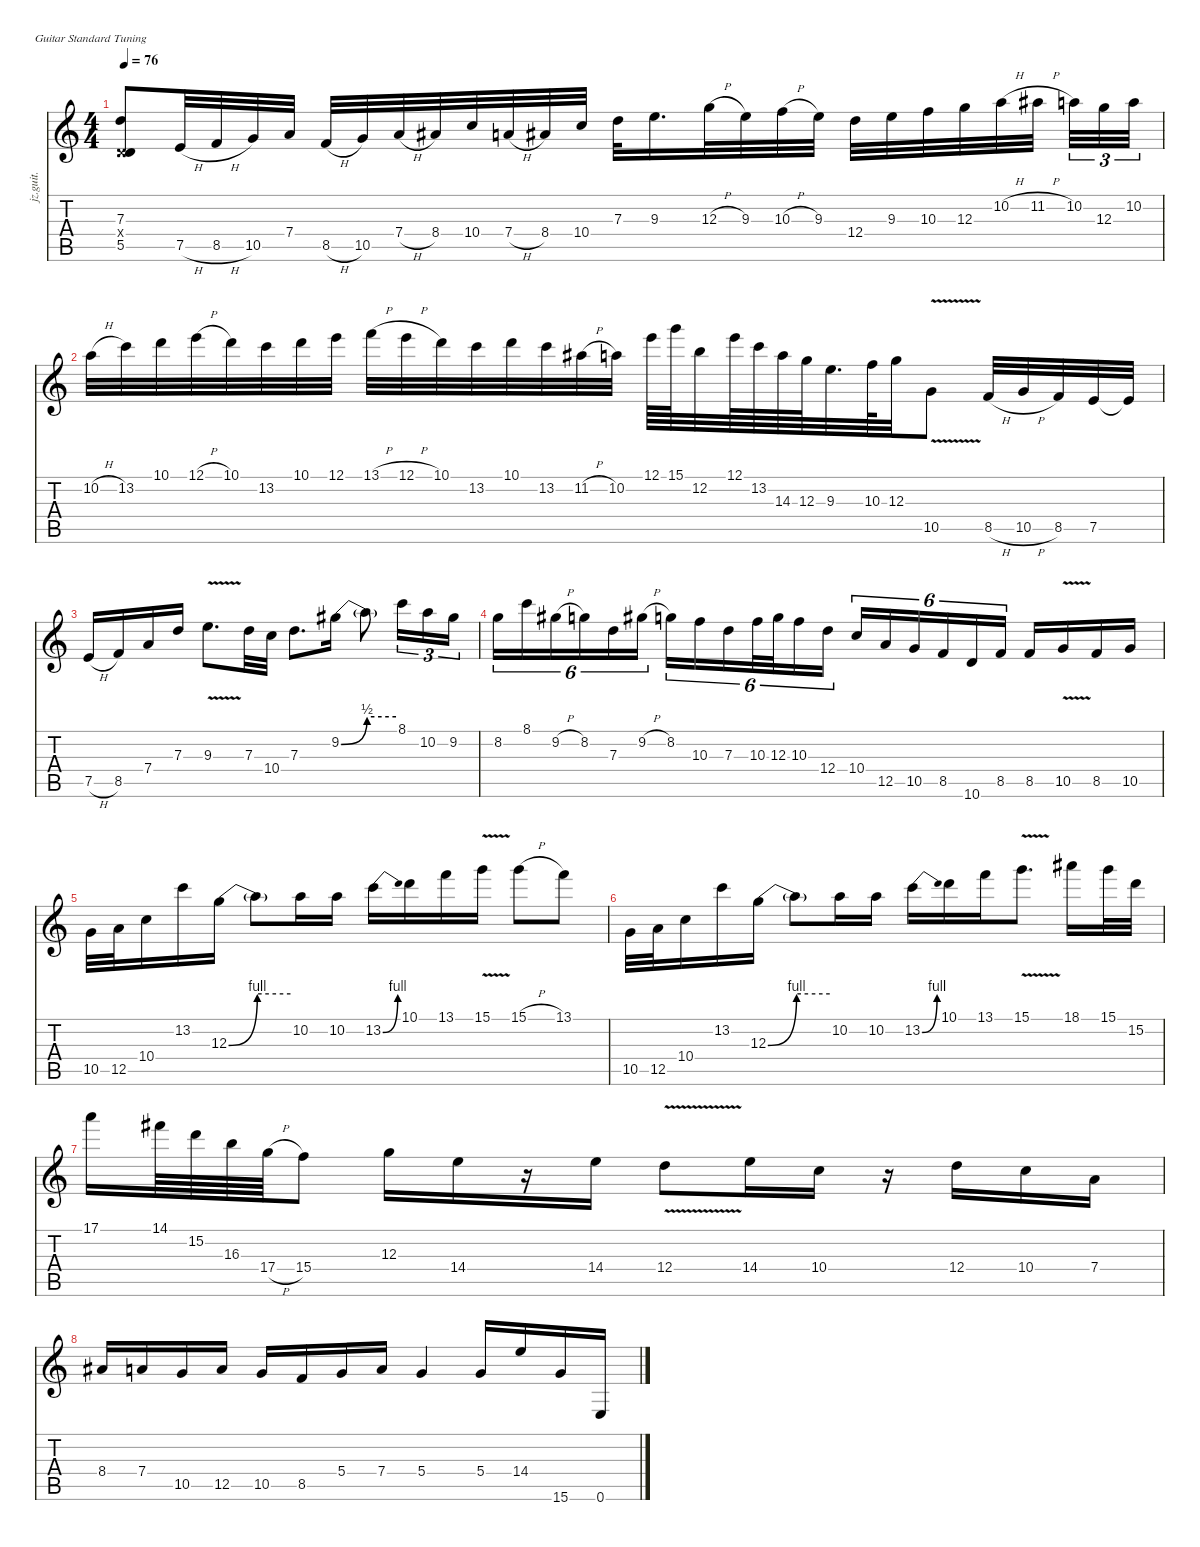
\defaultSystemsLayout 4
\hideDynamics
\bracketExtendMode nobrackets
\otherSystemsTrackNameOrientation horizontal
\track ("Lead Guitar" "jz.guit.") {instrument electricguitarjazz}
\staff {score tabs}
\tuning (E4 B3 G3 D3 A2 E2)
\ts (4 4)
\tempo 76
\clef g2
\ks c
(7.3 0.4{x} 5.5).8{dy f beam Up} 7.5{h}.32{beam Up} 8.5{h}.32{beam Up} 10.5.32{beam Up} 7.4.32{beam Up} 8.5{h}.32{beam Up} 10.5.32{beam Up} 7.4{h}.32{beam Up} 8.4{acc #}.32{beam Up} 10.4.32{beam Up} 7.4{h}.32{beam Up} 8.4{acc #}.32{beam Up} 10.4.32{beam Up} 7.3.32{beam Down} 9.3.16{d beam Down} 12.3{h}.32{beam Down} 9.3.32{beam Down} 10.3{h}.32{beam Down} 9.3.32{beam Down} 12.4.32{beam Down} 9.3.32{beam Down} 10.3.32{beam Down} 12.3.32{beam Down} 10.2{h}.32{beam Down} 11.2{h acc #}.32{beam Down} 10.2.32{tu (3 2) beam Down} 12.3.32{tu (3 2) beam Down} 10.2.32{tu (3 2) beam Down} |
10.2{h}.32{beam Down} 13.2.32{beam Down} 10.1.32{beam Down} 12.1{h}.32{beam Down} 10.1.32{beam Down} 13.2.32{beam Down} 10.1.32{beam Down} 12.1.32{beam Down} 13.1{h}.32{beam Down} 12.1{h}.32{beam Down} 10.1.32{beam Down} 13.2.32{beam Down} 10.1.32{beam Down} 13.2.32{beam Down} 11.2{h acc #}.32{beam Down} 10.2.32{beam Down} 12.1.64{beam Down} 15.1.64{beam Down} 12.2.32{beam Down} 12.1.64{beam Down} 13.2.64{beam Down} 14.3.64{beam Down} 12.3.64{beam Down} 9.3.32{d beam Down} 10.3.64{beam Down} 12.3.32{beam Down} 10.5{v}.8{beam Down} 8.5{h}.32{beam Up} 10.5{h}.32{beam Up} 8.5.32{beam Up} 7.5.32{beam Up} 7.5{t}.32{beam Up} |
7.5{h}.16{beam Up} 8.5.16{beam Up} 7.4.16{beam Up} 7.3.16{beam Up} 9.3{v}.8{d beam Down} 7.3.32{beam Down} 10.4.32{beam Down} 7.3.8{d beam Down} 9.2{be (bend 0 0 60 2) acc #}.16{beam Down} 9.2{be (hold 0 2 60 2) t}.8{beam Down} 8.1.16{tu (3 2) beam Down} 10.2.16{tu (3 2) beam Down} 9.2{acc #}.16{tu (3 2) beam Down} |
8.2.16{tu (6 4) beam Down} 8.1.16{tu (6 4) beam Down} 9.2{h acc #}.16{tu (6 4) beam Down} 8.2.16{tu (6 4) beam Down} 7.3.16{tu (6 4) beam Down} 9.2{h acc #}.16{tu (6 4) beam Down} 8.2.16{tu (6 4) beam Down} 10.3.16{tu (6 4) beam Down} 7.3.16{tu (6 4) beam Down} 10.3.32{tu (6 4) beam Down} 12.3.32{tu (6 4) beam Down} 10.3.16{tu (6 4) beam Down} 12.4.16{tu (6 4) beam Down} 10.4.16{tu (6 4) beam Up} 12.5.16{tu (6 4) beam Up} 10.5.16{tu (6 4) beam Up} 8.5.16{tu (6 4) beam Up} 10.6.16{tu (6 4) beam Up} 8.5.16{tu (6 4) beam Up} 8.5.16{beam Up} 10.5{v}.16{beam Up} 8.5.16{beam Up} 10.5.16{beam Up} |
10.5.32{beam Down} 12.5.32{beam Down} 10.4.16{beam Down} 13.2.16{beam Down} 12.3{be (bend 0 0 60 4)}.16{beam Down} 12.3{be (hold 0 4 60 4) t}.8{beam Down} 10.2.16{beam Down} 10.2.16{beam Down} 13.2{be (bend 0 0 30 4)}.16{beam Down} 10.1.16{beam Down} 13.1.16{beam Down} 15.1{v}.16{beam Down} 15.1{h}.8{dy mp beam Down} 13.1.8{dy f beam Down} |
10.5.32{beam Down} 12.5.32{beam Down} 10.4.16{beam Down} 13.2.16{beam Down} 12.3{be (bend 0 0 60 4)}.16{beam Down} 12.3{be (hold 0 4 60 4) t}.8{beam Down} 10.2.16{beam Down} 10.2.16{beam Down} 13.2{be (bend 0 0 30 4)}.16{beam Down} 10.1.16{beam Down} 13.1.16{beam Down} 15.1{v}.8{d beam Down} 18.1{acc #}.16{dy mp beam Down} 15.1.32{dy f beam Down} 15.2.32{beam Down} |
17.1.16{beam Down} 14.1{acc #}.64{beam Down} 15.2.64{beam Down} 16.3.64{beam Down} 17.4{h}.64{beam Down} 15.4.8{beam Down} 12.3.16{beam Down} 14.4.16{beam Down} r.16{beam Down} 14.4.16{beam Down} 12.4{v}.8{beam Down} 14.4.16{beam Down} 10.4.16{beam Down} r.16{beam Down} 12.4.16{beam Down} 10.4.16{beam Down} 7.4.16{beam Down} |
8.4{acc #}.16{beam Up} 7.4.16{beam Up} 10.5.16{beam Up} 12.5.16{beam Up} 10.5.16{beam Up} 8.5.16{beam Up} 5.4.16{beam Up} 7.4.16{beam Up} 5.4.4{beam Up} 5.4.16{beam Up} 14.4.16{beam Up} 15.6.16{beam Up} 0.6.16{beam Up}
